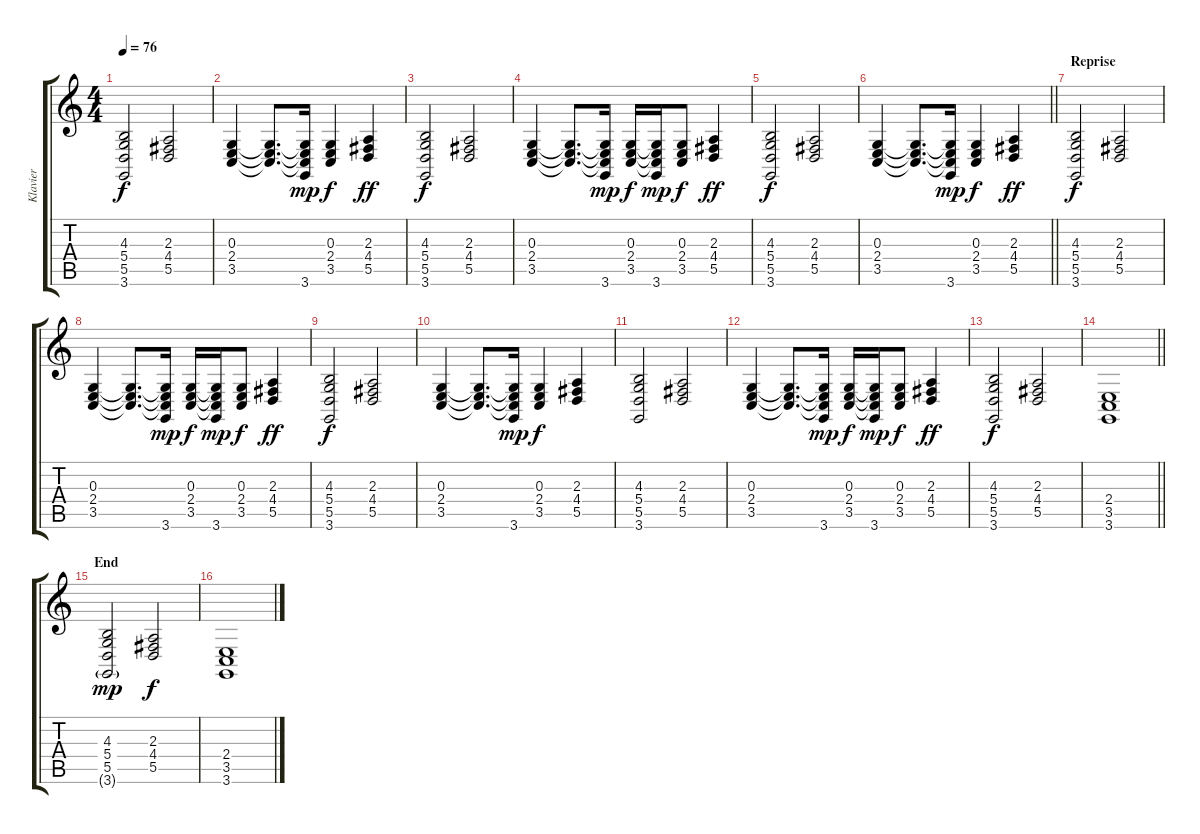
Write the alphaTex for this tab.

\track ("Klavier" "Klavier") {instrument brightacousticpiano}
\staff {score tabs}
\tuning (E4 B3 G3 D3 A2 E2) {hide}
\ts (4 4)
\tempo 76
\clef g2
\ks c
(4.3 5.4 5.5 3.6).2{dy f} (2.3 4.4 5.5).2 |
(0.3 2.4 3.5).4 (0.3{t} 2.4{t} 3.5{t}).8{d} (0.3{t} 2.4{t} 3.5{t} 3.6).16{dy mp} (0.3 2.4 3.5).4{dy f} (2.3 4.4 5.5).4{dy ff} |
(4.3 5.4 5.5 3.6).2{dy f} (2.3 4.4 5.5).2 |
(0.3 2.4 3.5).4 (0.3{t} 2.4{t} 3.5{t}).8{d} (0.3{t} 2.4{t} 3.5{t} 3.6).16{dy mp} (0.3 2.4 3.5).16{dy f} (0.3{t} 2.4{t} 3.5{t} 3.6).16{dy mp} (0.3 2.4 3.5).8{dy f} (2.3 4.4 5.5).4{dy ff} |
(4.3 5.4 5.5 3.6).2{dy f} (2.3 4.4 5.5).2 |
\barLineRight lightlight
(0.3 2.4 3.5).4 (0.3{t} 2.4{t} 3.5{t}).8{d} (0.3{t} 2.4{t} 3.5{t} 3.6).16{dy mp} (0.3 2.4 3.5).4{dy f} (2.3 4.4 5.5).4{dy ff} |
\section ("" "Reprise")
(4.3 5.4 5.5 3.6).2{dy f} (2.3 4.4 5.5).2 |
(0.3 2.4 3.5).4 (0.3{t} 2.4{t} 3.5{t}).8{d} (0.3{t} 2.4{t} 3.5{t} 3.6).16{dy mp} (0.3 2.4 3.5).16{dy f} (0.3{t} 2.4{t} 3.5{t} 3.6).16{dy mp} (0.3 2.4 3.5).8{dy f} (2.3 4.4 5.5).4{dy ff} |
(4.3 5.4 5.5 3.6).2{dy f} (2.3 4.4 5.5).2 |
(0.3 2.4 3.5).4 (0.3{t} 2.4{t} 3.5{t}).8{d} (0.3{t} 2.4{t} 3.5{t} 3.6).16{dy mp} (0.3 2.4 3.5).4{dy f} (2.3 4.4 5.5).4 |
(4.3 5.4 5.5 3.6).2 (2.3 4.4 5.5).2 |
(0.3 2.4 3.5).4 (0.3{t} 2.4{t} 3.5{t}).8{d} (0.3{t} 2.4{t} 3.5{t} 3.6).16{dy mp} (0.3 2.4 3.5).16{dy f} (0.3{t} 2.4{t} 3.5{t} 3.6).16{dy mp} (0.3 2.4 3.5).8{dy f} (2.3 4.4 5.5).4{dy ff} |
(4.3 5.4 5.5 3.6).2{dy f} (2.3 4.4 5.5).2 |
\barLineRight lightlight
(2.4 3.5 3.6).1 |
\section ("" "End")
(4.3 5.4 5.5 3.6{g}).2{dy mp} (2.3 4.4 5.5).2{dy f} |
(2.4 3.5 3.6).1
